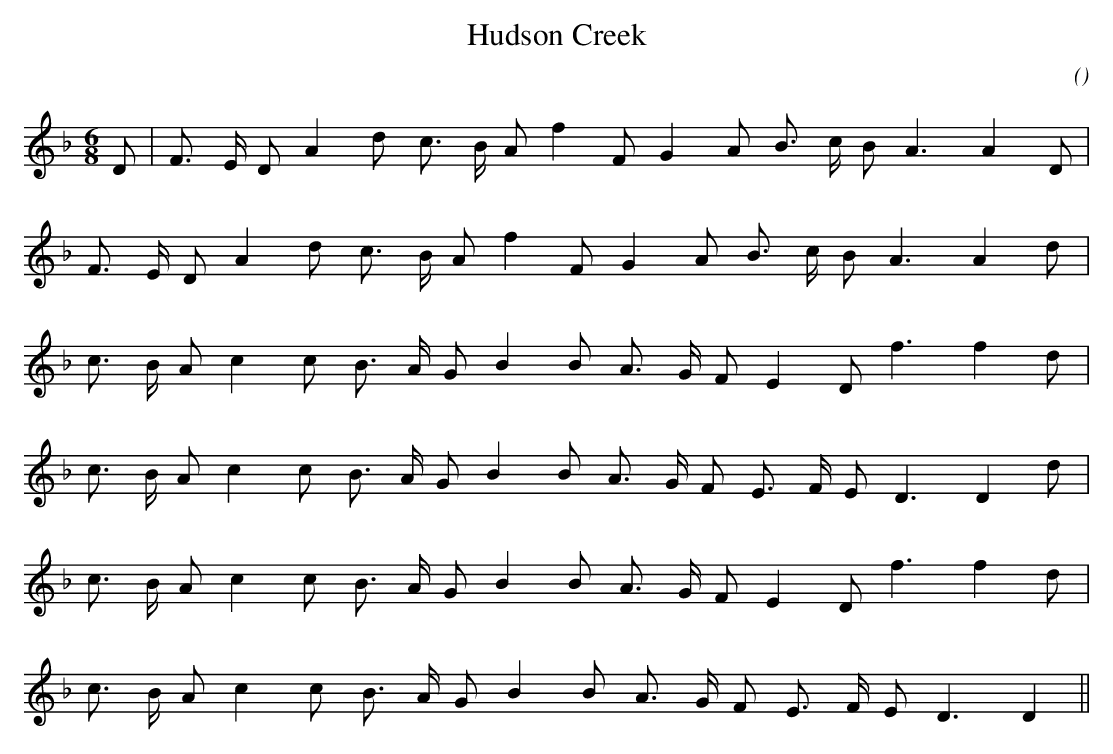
X:1
T: Hudson Creek
C:
O:
M:6/8
K:Dm
K:Dm
M:6/8
L:1/16
D2 |F3 E D2 A4 d2 c3 B A2 f4 F2 G4 A2 B3 c B2 A6A4 D2 |
F3 E D2 A4 d2 c3 B A2 f4 F2 G4 A2 B3 c B2 A6A4 d2 |
c3 B A2 c4 c2 B3 A G2 B4 B2 A3 G F2 E4 D2 f6f4 d2 |
c3 B A2 c4 c2 B3 A G2 B4 B2 A3 G F2 E3 F E2 D6D4 d2 |
c3 B A2 c4 c2 B3 A G2 B4 B2 A3 G F2 E4 D2 f6f4 d2 |
c3 B A2 c4 c2 B3 A G2 B4 B2 A3 G F2 E3 F E2 D6D4 ||
